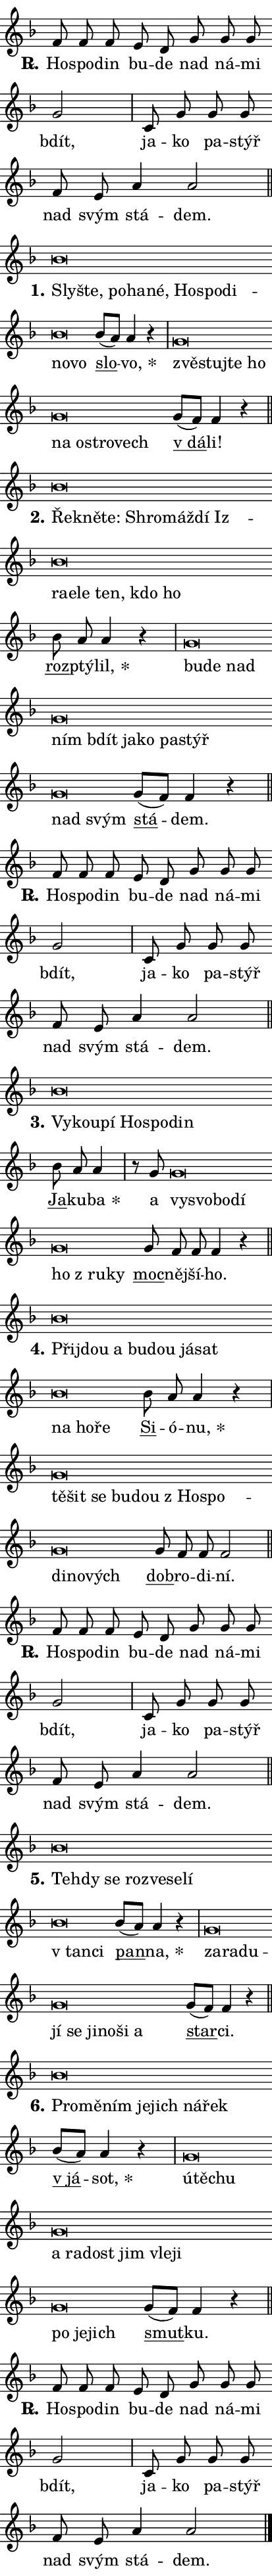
\version "2.22.1"
\header { tagline = "" }
\paper {
  indent = 0\cm
  top-margin = 0\cm
  right-margin = 0\cm
  bottom-margin = 0\cm
  left-margin = 0\cm
  paper-width = 7\cm
  page-breaking = #ly:one-page-breaking
  system-system-spacing.basic-distance = #11
  score-system-spacing.basic-distance = #11.3
  ragged-last = ##f
}


%% Author: Thomas Morley
%% https://lists.gnu.org/archive/html/lilypond-user/2020-05/msg00002.html
#(define (line-position grob)
"Returns position of @var[grob} in current system:
   @code{'start}, if at first time-step
   @code{'end}, if at last time-step
   @code{'middle} otherwise
"
  (let* ((col (ly:item-get-column grob))
         (ln (ly:grob-object col 'left-neighbor))
         (rn (ly:grob-object col 'right-neighbor))
         (col-to-check-left (if (ly:grob? ln) ln col))
         (col-to-check-right (if (ly:grob? rn) rn col))
         (break-dir-left
           (and
             (ly:grob-property col-to-check-left 'non-musical #f)
             (ly:item-break-dir col-to-check-left)))
         (break-dir-right
           (and
             (ly:grob-property col-to-check-right 'non-musical #f)
             (ly:item-break-dir col-to-check-right))))
        (cond ((eqv? 1 break-dir-left) 'start)
              ((eqv? -1 break-dir-right) 'end)
              (else 'middle))))

#(define (tranparent-at-line-position vctor)
  (lambda (grob)
  "Relying on @code{line-position} select the relevant enry from @var{vctor}.
Used to determine transparency,"
    (case (line-position grob)
      ((end) (not (vector-ref vctor 0)))
      ((middle) (not (vector-ref vctor 1)))
      ((start) (not (vector-ref vctor 2))))))

noteHeadBreakVisibility =
#(define-music-function (break-visibility)(vector?)
"Makes @code{NoteHead}s transparent relying on @var{break-visibility}"
#{
  \override NoteHead.transparent =
    #(tranparent-at-line-position break-visibility)
#})

#(define delete-ledgers-for-transparent-note-heads
  (lambda (grob)
    "Reads whether a @code{NoteHead} is transparent.
If so this @code{NoteHead} is removed from @code{'note-heads} from
@var{grob}, which is supposed to be @code{LedgerLineSpanner}.
As a result ledgers are not printed for this @code{NoteHead}"
    (let* ((nhds-array (ly:grob-object grob 'note-heads))
           (nhds-list
             (if (ly:grob-array? nhds-array)
                 (ly:grob-array->list nhds-array)
                 '()))
           ;; Relies on the transparent-property being done before
           ;; Staff.LedgerLineSpanner.after-line-breaking is executed.
           ;; This is fragile ...
           (to-keep
             (remove
               (lambda (nhd)
                 (ly:grob-property nhd 'transparent #f))
               nhds-list)))
      ;; TODO find a better method to iterate over grob-arrays, similiar
      ;; to filter/remove etc for lists
      ;; For now rebuilt from scratch
      (set! (ly:grob-object grob 'note-heads)  '())
      (for-each
        (lambda (nhd)
          (ly:pointer-group-interface::add-grob grob 'note-heads nhd))
        to-keep))))

hideNotes = {
  \noteHeadBreakVisibility #begin-of-line-visible
}
unHideNotes = {
  \noteHeadBreakVisibility #all-visible
}

% work-around for resetting accidentals
% https://lilypond.org/doc/v2.23/Documentation/notation/displaying-rhythms#unmetered-music
cadenzaMeasure = {
  \cadenzaOff
  \partial 1024 s1024
  \cadenzaOn
}

#(define-markup-command (accent layout props text) (markup?)
  "Underline accented syllable"
  (interpret-markup layout props
    #{\markup \override #'(offset . 4.3) \underline { #text }#}))

responsum = \markup \concat {
  "R" \hspace #-1.05 \path #0.1 #'((moveto 0 0.07) (lineto 0.9 0.8)) \hspace #0.05 "."
}

\layout {
    \context {
        \Staff
        \remove "Time_signature_engraver"
        \override LedgerLineSpanner.after-line-breaking = #delete-ledgers-for-transparent-note-heads
    }
    \context {
        \Voice {
            \override NoteHead.output-attributes = #'((class . "notehead"))
            \override Hairpin.height = #0.55
        }
    }
    \context {
        \Lyrics {
            \override StanzaNumber.output-attributes = #'((class . "stanzanumber"))
            \override LyricSpace.minimum-distance = #0.9
            \override LyricText.font-name = #"TeX Gyre Schola"
            \override LyricText.font-size = 1
            \override StanzaNumber.font-name = #"TeX Gyre Schola Bold"
            \override StanzaNumber.font-size = 1
        }
    }
}

% magnetic-lyrics.ily
%
%   written by
%     Jean Abou Samra <jean@abou-samra.fr>
%     Werner Lemberg <wl@gnu.org>
%
%   adapted by
%     Jiri Hon <jiri.hon@gmail.com>
%
% Version 2022-Apr-15

% https://www.mail-archive.com/lilypond-user@gnu.org/msg149350.html

#(define (Left_hyphen_pointer_engraver context)
   "Collect syllable-hyphen-syllable occurrences in lyrics and store
them in properties.  This engraver only looks to the left.  For
example, if the lyrics input is @code{foo -- bar}, it does the
following.

@itemize @bullet
@item
Set the @code{text} property of the @code{LyricHyphen} grob between
@q{foo} and @q{bar} to @code{foo}.

@item
Set the @code{left-hyphen} property of the @code{LyricText} grob with
text @q{foo} to the @code{LyricHyphen} grob between @q{foo} and
@q{bar}.
@end itemize

Use this auxiliary engraver in combination with the
@code{lyric-@/text::@/apply-@/magnetic-@/offset!} hook."
   (let ((hyphen #f)
         (text #f))
     (make-engraver
      (acknowledgers
       ((lyric-syllable-interface engraver grob source-engraver)
        (set! text grob)))
      (end-acknowledgers
       ((lyric-hyphen-interface engraver grob source-engraver)
        ;(when (not (grob::has-interface grob 'lyric-space-interface))
          (set! hyphen grob)));)
      ((stop-translation-timestep engraver)
       (when (and text hyphen)
         (ly:grob-set-object! text 'left-hyphen hyphen))
       (set! text #f)
       (set! hyphen #f)))))

#(define (lyric-text::apply-magnetic-offset! grob)
   "If the space between two syllables is less than the value in
property @code{LyricText@/.details@/.squash-threshold}, move the right
syllable to the left so that it gets concatenated with the left
syllable.

Use this function as a hook for
@code{LyricText@/.after-@/line-@/breaking} if the
@code{Left_@/hyphen_@/pointer_@/engraver} is active."
   (let ((hyphen (ly:grob-object grob 'left-hyphen #f)))
     (when hyphen
       (let ((left-text (ly:spanner-bound hyphen LEFT)))
         (when (grob::has-interface left-text 'lyric-syllable-interface)
           (let* ((common (ly:grob-common-refpoint grob left-text X))
                  (this-x-ext (ly:grob-extent grob common X))
                  (left-x-ext
                   (begin
                     ;; Trigger magnetism for left-text.
                     (ly:grob-property left-text 'after-line-breaking)
                     (ly:grob-extent left-text common X)))
                  ;; `delta` is the gap width between two syllables.
                  (delta (- (interval-start this-x-ext)
                            (interval-end left-x-ext)))
                  (details (ly:grob-property grob 'details))
                  (threshold (assoc-get 'squash-threshold details 0.2)))
             (when (< delta threshold)
               (let* (;; We have to manipulate the input text so that
                      ;; ligatures crossing syllable boundaries are not
                      ;; disabled.  For languages based on the Latin
                      ;; script this is essentially a beautification.
                      ;; However, for non-Western scripts it can be a
                      ;; necessity.
                      (lt (ly:grob-property left-text 'text))
                      (rt (ly:grob-property grob 'text))
                      (is-space (grob::has-interface hyphen 'lyric-space-interface))
                      (space (if is-space " " ""))
                      (space-markup (grob-interpret-markup grob " "))
                      (space-size (interval-length (ly:stencil-extent space-markup X)))
                      (extra-delta (if is-space space-size 0))
                      ;; Append new syllable.
                      (ltrt-space (if (and (string? lt) (string? rt))
                                (string-append lt space rt)
                                (make-concat-markup (list lt space rt))))
                      ;; Right-align `ltrt` to the right side.
                      (ltrt-space-markup (grob-interpret-markup
                               grob
                               (make-translate-markup
                                (cons (interval-length this-x-ext) 0)
                                (make-right-align-markup ltrt-space)))))
                 (begin
                   ;; Don't print `left-text`.
                   (ly:grob-set-property! left-text 'stencil #f)
                   ;; Set text and stencil (which holds all collected
                   ;; syllables so far) and shift it to the left.
                   (ly:grob-set-property! grob 'text ltrt-space)
                   (ly:grob-set-property! grob 'stencil ltrt-space-markup)
                   (ly:grob-translate-axis! grob (- (- delta extra-delta)) X))))))))))


#(define (lyric-hyphen::displace-bounds-first grob)
   ;; Make very sure this callback isn't triggered too early.
   (let ((left (ly:spanner-bound grob LEFT))
         (right (ly:spanner-bound grob RIGHT)))
     (ly:grob-property left 'after-line-breaking)
     (ly:grob-property right 'after-line-breaking)
     (ly:lyric-hyphen::print grob)))

squashThreshold = #0.4

\layout {
  \context {
    \Lyrics
    \consists #Left_hyphen_pointer_engraver
    \override LyricText.after-line-breaking =
      #lyric-text::apply-magnetic-offset!
    \override LyricHyphen.stencil = #lyric-hyphen::displace-bounds-first
    \override LyricText.details.squash-threshold = \squashThreshold
    \override LyricHyphen.minimum-distance = 0
    \override LyricHyphen.minimum-length = \squashThreshold
  }
}

squash = \override LyricText.details.squash-threshold = 9999
unSquash = \override LyricText.details.squash-threshold = \squashThreshold

left = \override LyricText.self-alignment-X = #LEFT
unLeft = \revert LyricText.self-alignment-X

starOffset = #(lambda (grob) 
                (let ((x_offset (ly:self-alignment-interface::aligned-on-x-parent grob)))
                  (if (= x_offset 0) 0 (+ x_offset 1.2))))

star = #(define-music-function (syllable)(string?)
"Append star separator at the end of a syllable"
#{
  \once \override LyricText.X-offset = #starOffset
  \lyricmode { \markup {
    #syllable
    \override #'((font-name . "TeX Gyre Schola Bold")) \hspace #0.2 \lower #0.65 \larger "*"
  } }
#})

starAccent = #(define-music-function (syllable)(string?)
"Append star separator at the end of a syllable and make accent"
#{
  \once \override LyricText.X-offset = #starOffset
  \lyricmode { \markup {
    \accent #syllable
    \override #'((font-name . "TeX Gyre Schola Bold")) \hspace #0.2 \lower #0.65 \larger "*"
  } }
#})

breath = #(define-music-function (syllable)(string?)
"Append breathing indicator at the end of a syllable"
#{
  \lyricmode { \markup { #syllable "+" } }
#})

optionalBreath = #(define-music-function (syllable)(string?)
"Append optional breathing indicator at the end of a syllable"
#{
  \lyricmode { \markup { #syllable "(+)" } }
#})


\score {
    <<
        \new Voice = "melody" { \cadenzaOn \key f \major \relative { f'8 f f e d \bar "" g g g \bar "" g2 \cadenzaMeasure \bar "|" c,8 g' \bar "" g g \bar "" f e \bar "" a4 a2 \cadenzaMeasure \bar "||" \break } }
        \new Lyrics \lyricsto "melody" { \lyricmode { \set stanza = \responsum
Ho -- spo -- din bu -- de nad ná -- mi bdít, ja -- ko pa -- stýř nad svým stá -- dem. } }
    >>
    \layout {}
}

\score {
    <<
        \new Voice = "melody" { \cadenzaOn \key f \major \relative { bes'\breve*1/16 \hideNotes \breve*1/16 \bar "" \breve*1/16 \bar "" \breve*1/16 \bar "" \breve*1/16 \bar "" \breve*1/16 \bar "" \breve*1/16 \bar "" \breve*1/16 \bar "" \breve*1/16 \breve*1/16 \bar "" \unHideNotes \bar "" bes8[( a)] a4 r \cadenzaMeasure \bar "|" g\breve*1/16 \hideNotes \breve*1/16 \bar "" \breve*1/16 \bar "" \breve*1/16 \bar "" \breve*1/16 \bar "" \breve*1/16 \bar "" \breve*1/16 \breve*1/16 \bar "" \unHideNotes \bar "" g8[( f)] f4 r \cadenzaMeasure \bar "||" \break } }
        \new Lyrics \lyricsto "melody" { \lyricmode { \set stanza = "1."
\left Sly -- \squash šte, po -- ha -- né, Ho -- spo -- di -- no -- vo \unLeft \unSquash \markup \accent slo -- \star vo, \left zvě -- \squash stuj -- te ho na o -- stro -- vech \unLeft \unSquash \markup \accent "v dá" -- li! } }
    >>
    \layout {}
}

\score {
    <<
        \new Voice = "melody" { \cadenzaOn \key f \major \relative { bes'\breve*1/16 \hideNotes \breve*1/16 \bar "" \breve*1/16 \bar "" \breve*1/16 \bar "" \breve*1/16 \bar "" \breve*1/16 \bar "" \breve*1/16 \bar "" \breve*1/16 \bar "" \breve*1/16 \bar "" \breve*1/16 \bar "" \breve*1/16 \bar "" \breve*1/16 \breve*1/16 \bar "" \unHideNotes \bar "" bes8 a a4 r \cadenzaMeasure \bar "|" g\breve*1/16 \hideNotes \breve*1/16 \bar "" \breve*1/16 \bar "" \breve*1/16 \bar "" \breve*1/16 \bar "" \breve*1/16 \bar "" \breve*1/16 \bar "" \breve*1/16 \bar "" \breve*1/16 \bar "" \breve*1/16 \breve*1/16 \bar "" \unHideNotes \bar "" g8[( f)] f4 r \cadenzaMeasure \bar "||" \break } }
        \new Lyrics \lyricsto "melody" { \lyricmode { \set stanza = "2."
\left Ře -- \squash kně -- te: Shro -- máž -- dí Iz -- ra -- e -- le ten, kdo ho \unLeft \unSquash \markup \accent roz -- ptý -- \star lil, \left bu -- \squash de nad ním bdít ja -- ko pa -- stýř nad svým \unLeft \unSquash \markup \accent stá -- dem. } }
    >>
    \layout {}
}

\score {
    <<
        \new Voice = "melody" { \cadenzaOn \key f \major \relative { f'8 f f e d \bar "" g g g \bar "" g2 \cadenzaMeasure \bar "|" c,8 g' \bar "" g g \bar "" f e \bar "" a4 a2 \cadenzaMeasure \bar "||" \break } }
        \new Lyrics \lyricsto "melody" { \lyricmode { \set stanza = \responsum
Ho -- spo -- din bu -- de nad ná -- mi bdít, ja -- ko pa -- stýř nad svým stá -- dem. } }
    >>
    \layout {}
}

\score {
    <<
        \new Voice = "melody" { \cadenzaOn \key f \major \relative { bes'\breve*1/16 \hideNotes \breve*1/16 \bar "" \breve*1/16 \bar "" \breve*1/16 \bar "" \breve*1/16 \breve*1/16 \bar "" \unHideNotes \bar "" bes8 a a4 \cadenzaMeasure \bar "|" r8 g g\breve*1/16 \hideNotes \breve*1/16 \bar "" \breve*1/16 \bar "" \breve*1/16 \bar "" \breve*1/16 \bar "" \breve*1/16 \breve*1/16 \bar "" \unHideNotes \bar "" g8 f f f4 r \cadenzaMeasure \bar "||" \break } }
        \new Lyrics \lyricsto "melody" { \lyricmode { \set stanza = "3."
\left Vy -- \squash kou -- pí Ho -- spo -- din \unLeft \unSquash \markup \accent Ja -- ku -- \star ba a \left vy -- \squash svo -- bo -- dí ho "z ru" -- ky \unLeft \unSquash \markup \accent moc -- něj -- ší -- ho. } }
    >>
    \layout {}
}

\score {
    <<
        \new Voice = "melody" { \cadenzaOn \key f \major \relative { bes'\breve*1/16 \hideNotes \breve*1/16 \bar "" \breve*1/16 \bar "" \breve*1/16 \bar "" \breve*1/16 \bar "" \breve*1/16 \bar "" \breve*1/16 \bar "" \breve*1/16 \bar "" \breve*1/16 \breve*1/16 \bar "" \unHideNotes \bar "" bes8 a a4 r \cadenzaMeasure \bar "|" g\breve*1/16 \hideNotes \breve*1/16 \bar "" \breve*1/16 \bar "" \breve*1/16 \bar "" \breve*1/16 \bar "" \breve*1/16 \bar "" \breve*1/16 \bar "" \breve*1/16 \bar "" \breve*1/16 \breve*1/16 \bar "" \unHideNotes \bar "" g8 f f f2 \cadenzaMeasure \bar "||" \break } }
        \new Lyrics \lyricsto "melody" { \lyricmode { \set stanza = "4."
\left Při -- \squash jdou a bu -- dou já -- sat na ho -- ře \unLeft \unSquash \markup \accent Si -- ó -- \star nu, \left tě -- \squash šit se bu -- dou "z Ho" -- spo -- di -- no -- vých \unLeft \unSquash \markup \accent dob -- ro -- di -- ní. } }
    >>
    \layout {}
}

\score {
    <<
        \new Voice = "melody" { \cadenzaOn \key f \major \relative { f'8 f f e d \bar "" g g g \bar "" g2 \cadenzaMeasure \bar "|" c,8 g' \bar "" g g \bar "" f e \bar "" a4 a2 \cadenzaMeasure \bar "||" \break } }
        \new Lyrics \lyricsto "melody" { \lyricmode { \set stanza = \responsum
Ho -- spo -- din bu -- de nad ná -- mi bdít, ja -- ko pa -- stýř nad svým stá -- dem. } }
    >>
    \layout {}
}

\score {
    <<
        \new Voice = "melody" { \cadenzaOn \key f \major \relative { bes'\breve*1/16 \hideNotes \breve*1/16 \bar "" \breve*1/16 \bar "" \breve*1/16 \bar "" \breve*1/16 \bar "" \breve*1/16 \bar "" \breve*1/16 \bar "" \breve*1/16 \breve*1/16 \bar "" \unHideNotes \bar "" bes8[( a)] a4 r \cadenzaMeasure \bar "|" g\breve*1/16 \hideNotes \breve*1/16 \bar "" \breve*1/16 \bar "" \breve*1/16 \bar "" \breve*1/16 \bar "" \breve*1/16 \bar "" \breve*1/16 \bar "" \breve*1/16 \breve*1/16 \bar "" \unHideNotes \bar "" g8[( f)] f4 r \cadenzaMeasure \bar "||" \break } }
        \new Lyrics \lyricsto "melody" { \lyricmode { \set stanza = "5."
\left Teh -- \squash dy se roz -- ve -- se -- lí "v tan" -- ci \unLeft \unSquash \markup \accent pan -- \star na, \left za -- \squash ra -- du -- jí se ji -- no -- ši a \unLeft \unSquash \markup \accent star -- ci. } }
    >>
    \layout {}
}

\score {
    <<
        \new Voice = "melody" { \cadenzaOn \key f \major \relative { bes'\breve*1/16 \hideNotes \breve*1/16 \bar "" \breve*1/16 \bar "" \breve*1/16 \bar "" \breve*1/16 \bar "" \breve*1/16 \breve*1/16 \bar "" \unHideNotes \bar "" bes8[( a)] a4 r \cadenzaMeasure \bar "|" g\breve*1/16 \hideNotes \breve*1/16 \bar "" \breve*1/16 \bar "" \breve*1/16 \bar "" \breve*1/16 \bar "" \breve*1/16 \bar "" \breve*1/16 \bar "" \breve*1/16 \bar "" \breve*1/16 \bar "" \breve*1/16 \bar "" \breve*1/16 \breve*1/16 \bar "" \unHideNotes \bar "" g8[( f)] f4 r \cadenzaMeasure \bar "||" \break } }
        \new Lyrics \lyricsto "melody" { \lyricmode { \set stanza = "6."
\left Pro -- \squash mě -- ním je -- jich ná -- řek \unLeft \unSquash \markup \accent "v já" -- \star sot, \left ú -- \squash tě -- chu a ra -- dost jim vle -- ji po je -- jich \unLeft \unSquash \markup \accent smut -- ku. } }
    >>
    \layout {}
}

\score {
    <<
        \new Voice = "melody" { \cadenzaOn \key f \major \relative { f'8 f f e d \bar "" g g g \bar "" g2 \cadenzaMeasure \bar "|" c,8 g' \bar "" g g \bar "" f e \bar "" a4 a2 \cadenzaMeasure \bar "||" \break } \bar "|." }
        \new Lyrics \lyricsto "melody" { \lyricmode { \set stanza = \responsum
Ho -- spo -- din bu -- de nad ná -- mi bdít, ja -- ko pa -- stýř nad svým stá -- dem. } }
    >>
    \layout {}
}
